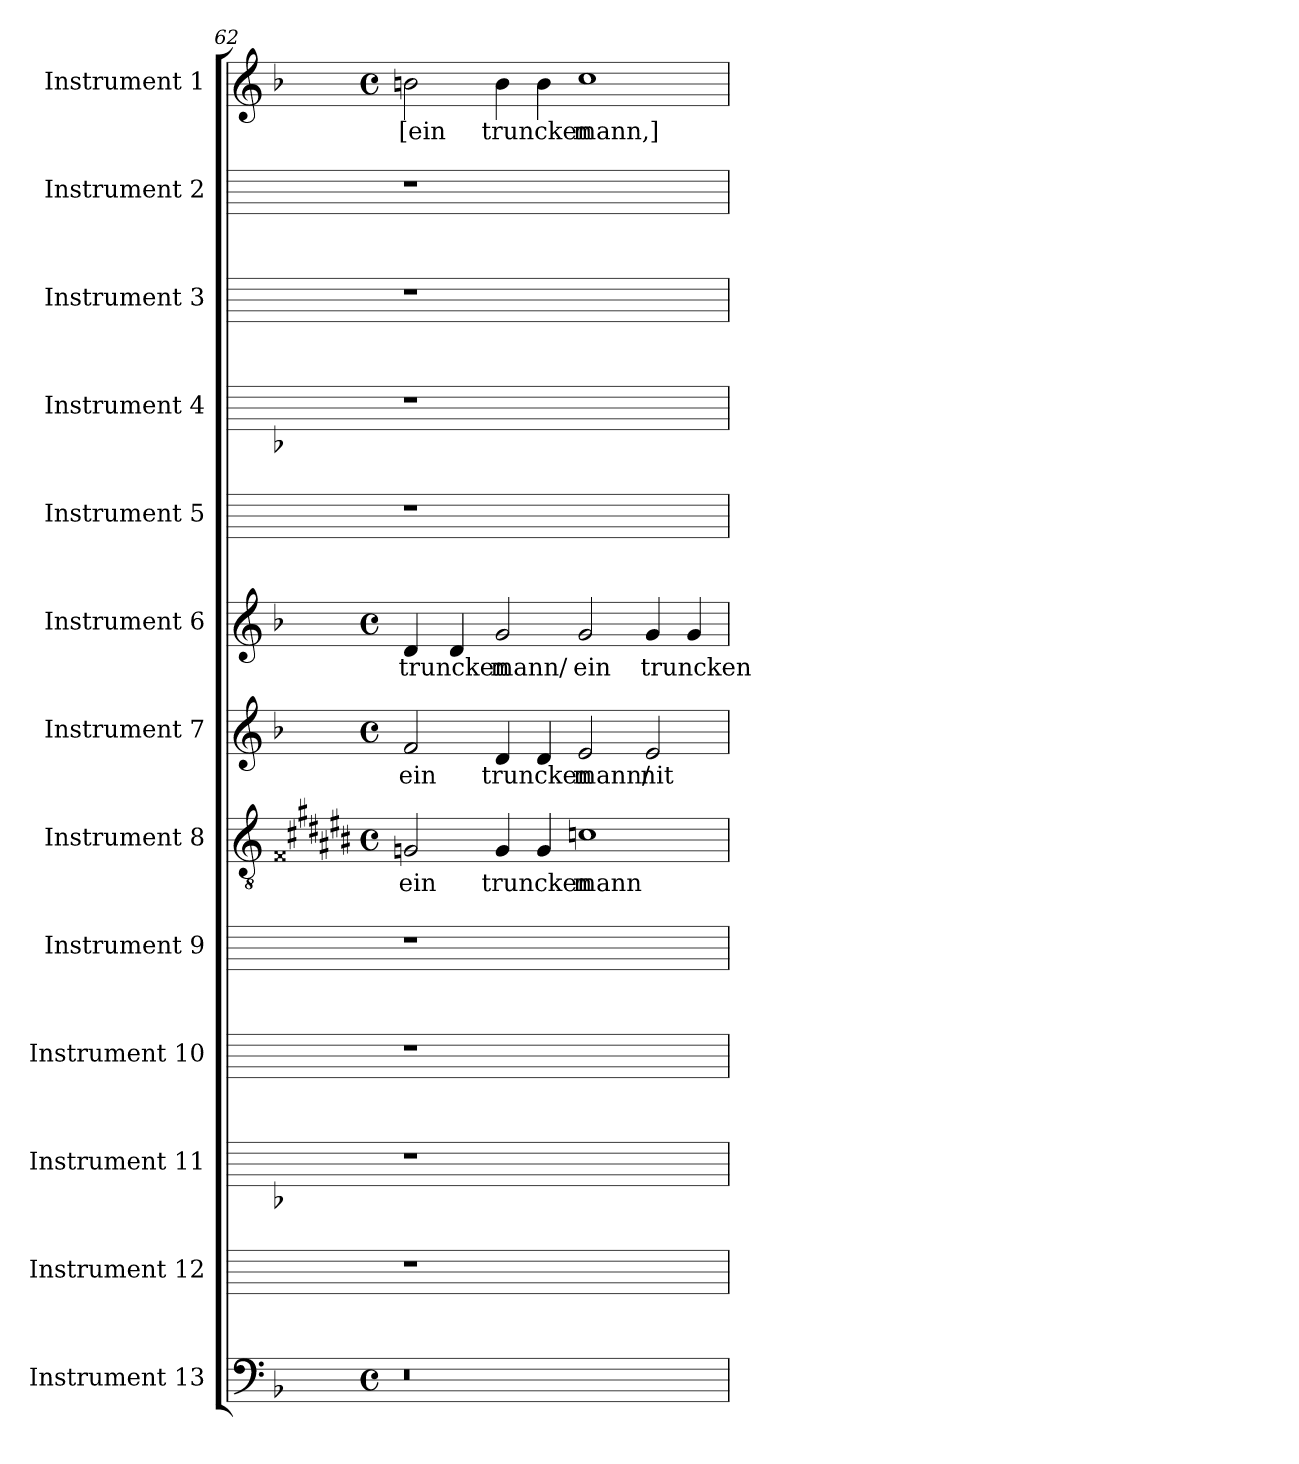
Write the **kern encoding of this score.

**kern	**kern	**kern	**kern	**kern	**kern	**text	**kern	**text	**kern	**text	**kern	**kern	**kern	**kern	**kern	**text
*part13	*part12	*part11	*part10	*part9	*part8	*part8	*part7	*part7	*part6	*part6	*part5	*part4	*part3	*part2	*part1	*part1
*staff13	*staff12	*staff11	*staff10	*staff9	*staff8	*staff8	*staff7	*staff7	*staff6	*staff6	*staff5	*staff4	*staff3	*staff2	*staff1	*staff1
*I"Instrument 13	*I"Instrument 12	*I"Instrument 11	*I"Instrument 10	*I"Instrument 9	*I"Instrument 8	*	*I"Instrument 7	*	*I"Instrument 6	*	*I"Instrument 5	*I"Instrument 4	*I"Instrument 3	*I"Instrument 2	*I"Instrument 1	*
*clefF4	*	*	*	*	*clefGv2	*	*clefG2	*	*clefG2	*	*	*	*	*	*clefG2	*
*ITrd-3c-5	*ITrd-2c-3	*ITrd1c2	*ITrd-2c-3	*ITrd-2c-3	*ITrd-2c-3	*	*ITrd-3c-5	*	*	*	*ITrd-2c-3	*ITrd1c2	*ITrd-2c-3	*ITrd-2c-3	*ITrd1c2	*
*k[b-e-]	*	*k[b-e-a-]	*	*	*k[f##c#g#d#a#e#b#]	*	*k[b-e-]	*	*k[b-]	*	*	*k[b-e-a-]	*	*	*k[b-e-a-]	*
*B-:	*	*E-:	*	*	*G#:	*	*B-:	*	*F:	*	*	*E-:	*	*	*E-:	*
*M4/4	*	*	*	*	*M4/4	*	*M4/4	*	*M4/4	*	*	*	*	*	*M4/4	*
*met(c)	*	*	*	*	*met(c)	*	*met(c)	*	*met(c)	*	*	*	*	*	*met(c)	*
=62	=62	=62	=62	=62	=62	=62	=62	=62	=62	=62	=62	=62	=62	=62	=62	=62
!	!	!	!	!	!	!LO:LY:b:cj	!	!LO:LY:b:cj	!	!LO:LY:b	!	!	!	!	!	!LO:LY:b:cj
0r	1r	1r	1r	1r	2B-/	ein	2b-/	ein	4d/	truncken	1r	1r	1r	1r	2a\	[ein
.	.	.	.	.	.	.	.	.	4d/	.	.	.	.	.	.	.
!	!	!	!	!	!	!LO:LY:b	!	!LO:LY:b	!	!LO:LY:b:cj	!	!	!	!	!	!LO:LY:b
.	.	.	.	.	4B-/	truncken	4g/	truncken	2g/	mann/	.	.	.	.	4a\	truncken
.	.	.	.	.	4B-/	.	4g/	.	.	.	.	.	.	.	4a\	.
!	!	!	!	!	!	!LO:LY:b:cj	!	!LO:LY:b:cj	!	!LO:LY:b:cj	!	!	!	!	!	!LO:LY:b:cj
.	1ryy	1ryy	1ryy	1ryy	1e-	mann	2a/	mann/	2g/	ein	1ryy	1ryy	1ryy	1ryy	1b-	mann,]
!	!	!	!	!	!	!	!	!LO:LY:b:cj	!	!LO:LY:b	!	!	!	!	!	!
.	.	.	.	.	.	.	2a/	nit	4g/	truncken	.	.	.	.	.	.
.	.	.	.	.	.	.	.	.	4g/	.	.	.	.	.	.	.
=	=	=	=	=	=	=	=	=	=	=	=	=	=	=	=	=
*-	*-	*-	*-	*-	*-	*-	*-	*-	*-	*-	*-	*-	*-	*-	*-	*-
